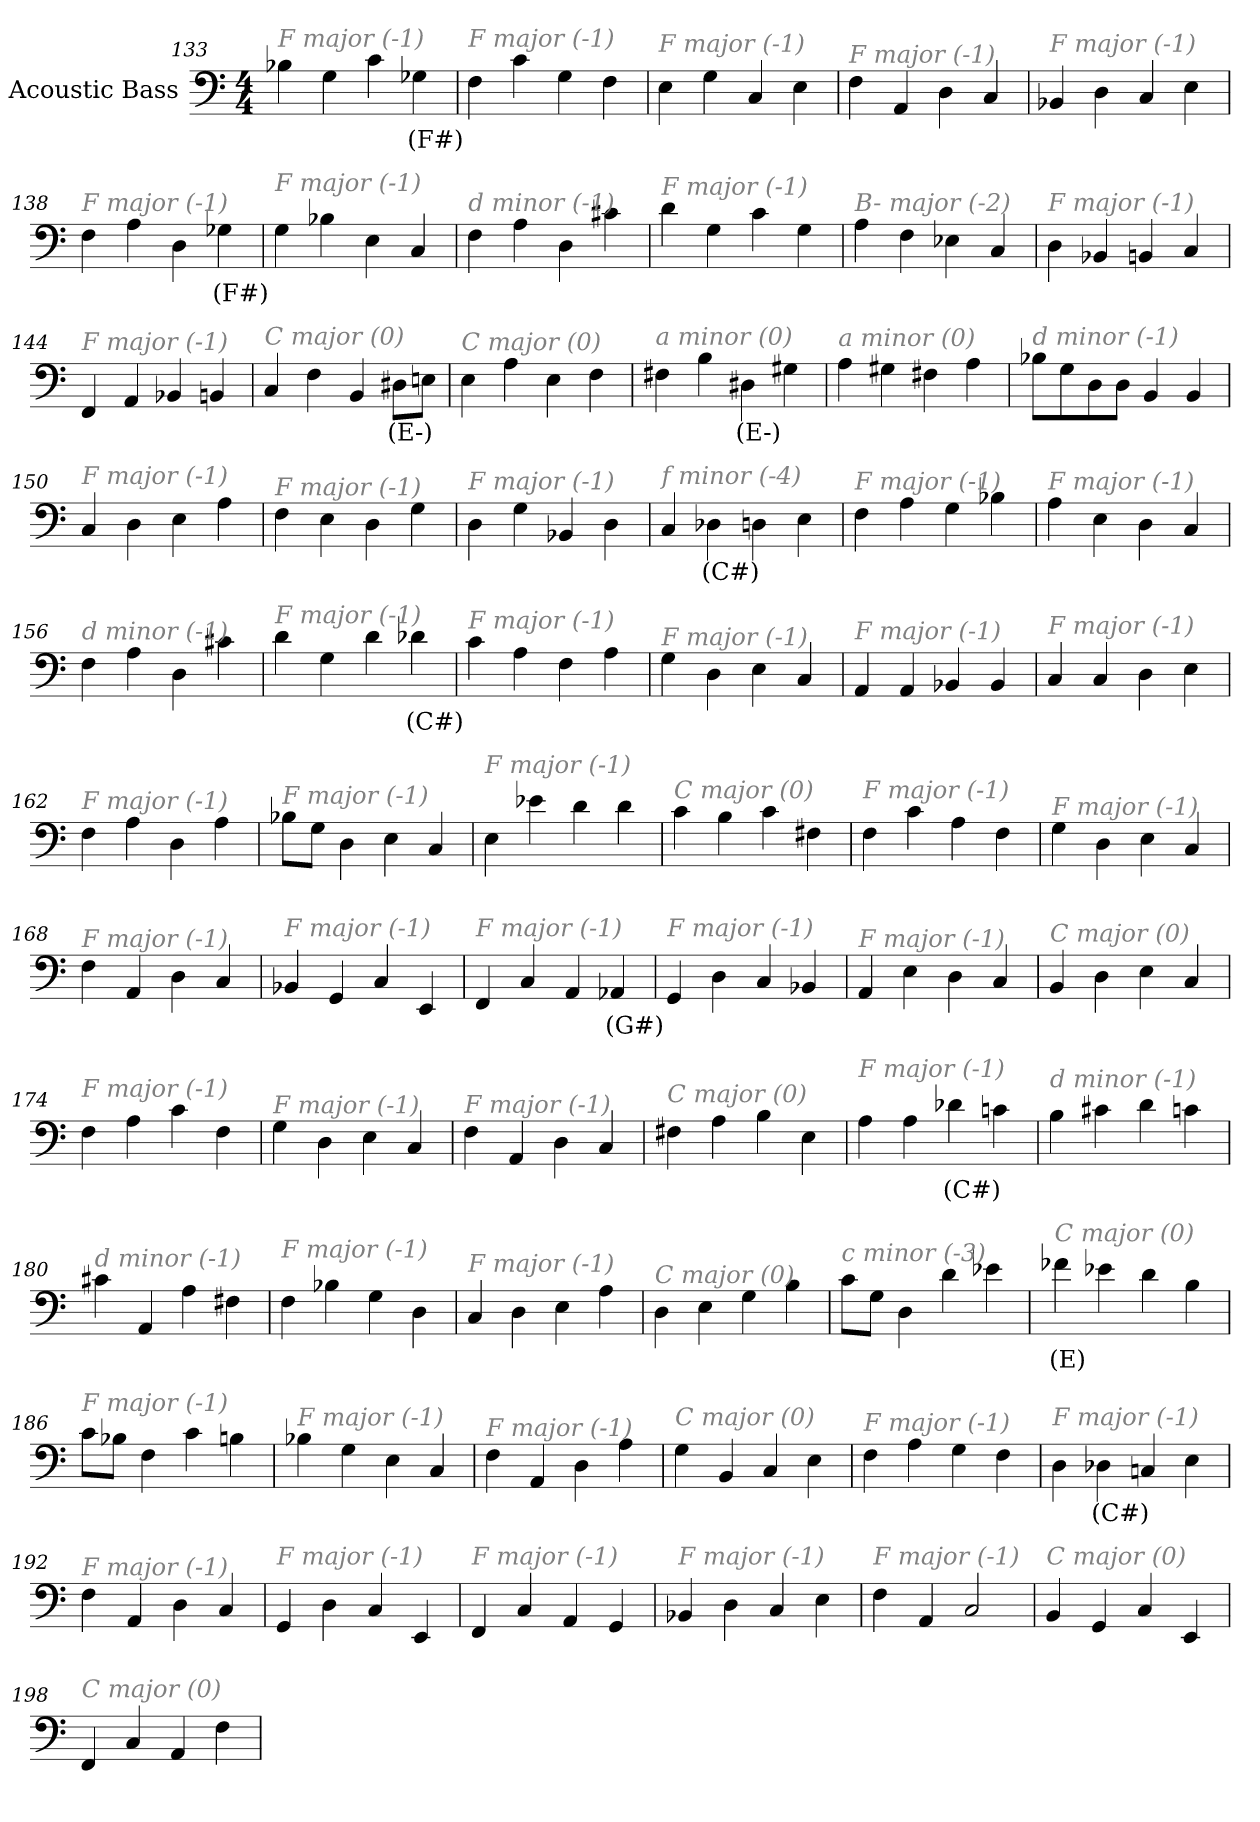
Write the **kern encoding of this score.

**kern	**text
*part1	*part1
*staff1	*staff1
*I"Acoustic Bass	*
*clefF4	*
*ITrd7c12	*
*k[]	*
*C:	*
*M4/4	*
=133	=133
!LO:TX:i:color=#808080:t=F major (-1)	!
4BB-X	.
4GG	.
4C	.
4GG-Xi	(F#)
=134	=134
!LO:TX:i:color=#808080:t=F major (-1)	!
4FF	.
4C	.
4GG	.
4FF	.
=135	=135
!LO:TX:i:color=#808080:t=F major (-1)	!
4EE	.
4GG	.
4CC	.
4EE	.
=136	=136
!LO:TX:i:color=#808080:t=F major (-1)	!
4FF	.
4AAA	.
4DD	.
4CC	.
=137	=137
!LO:TX:i:color=#808080:t=F major (-1)	!
4BBB-X	.
4DD	.
4CC	.
4EE	.
=138	=138
!LO:TX:i:color=#808080:t=F major (-1)	!
4FF	.
4AA	.
4DD	.
4GG-Xi	(F#)
=139	=139
!LO:TX:i:color=#808080:t=F major (-1)	!
4GG	.
4BB-X	.
4EE	.
4CC	.
=140	=140
!LO:TX:i:color=#808080:t=d minor (-1)	!
4FF	.
4AA	.
4DD	.
4C#X	.
=141	=141
!LO:TX:i:color=#808080:t=F major (-1)	!
4D	.
4GG	.
4C	.
4GG	.
=142	=142
!LO:TX:i:color=#808080:t=B- major (-2)	!
4AA	.
4FF	.
4EE-X	.
4CC	.
=143	=143
!LO:TX:i:color=#808080:t=F major (-1)	!
4DD	.
4BBB-X	.
4BBBn	.
4CC	.
=144	=144
!LO:TX:i:color=#808080:t=F major (-1)	!
4FFF	.
4AAA	.
4BBB-X	.
4BBBn	.
=145	=145
!LO:TX:i:color=#808080:t=C major (0)	!
4CC	.
4FF	.
4BBB	.
8DD#XiL	(E-)
8EEnJ	.
=146	=146
!LO:TX:i:color=#808080:t=C major (0)	!
4EE	.
4AA	.
4EE	.
4FF	.
=147	=147
!LO:TX:i:color=#808080:t=a minor (0)	!
4FF#X	.
4BB	.
4DD#Xi	(E-)
4GG#X	.
=148	=148
!LO:TX:i:color=#808080:t=a minor (0)	!
4AA	.
4GG#X	.
4FF#X	.
4AA	.
=149	=149
!LO:TX:i:color=#808080:t=d minor (-1)	!
8BB-XL	.
8GG	.
8DD	.
8DDJ	.
4BBB	.
4BBB	.
=150	=150
!LO:TX:i:color=#808080:t=F major (-1)	!
4CC	.
4DD	.
4EE	.
4AA	.
=151	=151
!LO:TX:i:color=#808080:t=F major (-1)	!
4FF	.
4EE	.
4DD	.
4GG	.
=152	=152
!LO:TX:i:color=#808080:t=F major (-1)	!
4DD	.
4GG	.
4BBB-X	.
4DD	.
=153	=153
!LO:TX:i:color=#808080:t=f minor (-4)	!
4CC	.
4DD-Xi	(C#)
4DD	.
4EE	.
=154	=154
!LO:TX:i:color=#808080:t=F major (-1)	!
4FF	.
4AA	.
4GG	.
4BB-X	.
=155	=155
!LO:TX:i:color=#808080:t=F major (-1)	!
4AA	.
4EE	.
4DD	.
4CC	.
=156	=156
!LO:TX:i:color=#808080:t=d minor (-1)	!
4FF	.
4AA	.
4DD	.
4C#X	.
=157	=157
!LO:TX:i:color=#808080:t=F major (-1)	!
4D	.
4GG	.
4D	.
4D-Xi	(C#)
=158	=158
!LO:TX:i:color=#808080:t=F major (-1)	!
4C	.
4AA	.
4FF	.
4AA	.
=159	=159
!LO:TX:i:color=#808080:t=F major (-1)	!
4GG	.
4DD	.
4EE	.
4CC	.
=160	=160
!LO:TX:i:color=#808080:t=F major (-1)	!
4AAA	.
4AAA	.
4BBB-X	.
4BBB-	.
=161	=161
!LO:TX:i:color=#808080:t=F major (-1)	!
4CC	.
4CC	.
4DD	.
4EE	.
=162	=162
!LO:TX:i:color=#808080:t=F major (-1)	!
4FF	.
4AA	.
4DD	.
4AA	.
=163	=163
!LO:TX:i:color=#808080:t=F major (-1)	!
8BB-XL	.
8GGJ	.
4DD	.
4EE	.
4CC	.
=164	=164
!LO:TX:i:color=#808080:t=F major (-1)	!
4EE	.
4E-X	.
4D	.
4D	.
=165	=165
!LO:TX:i:color=#808080:t=C major (0)	!
4C	.
4BB	.
4C	.
4FF#X	.
=166	=166
!LO:TX:i:color=#808080:t=F major (-1)	!
4FF	.
4C	.
4AA	.
4FF	.
=167	=167
!LO:TX:i:color=#808080:t=F major (-1)	!
4GG	.
4DD	.
4EE	.
4CC	.
=168	=168
!LO:TX:i:color=#808080:t=F major (-1)	!
4FF	.
4AAA	.
4DD	.
4CC	.
=169	=169
!LO:TX:i:color=#808080:t=F major (-1)	!
4BBB-X	.
4GGG	.
4CC	.
4EEE	.
=170	=170
!LO:TX:i:color=#808080:t=F major (-1)	!
4FFF	.
4CC	.
4AAA	.
4AAA-Xi	(G#)
=171	=171
!LO:TX:i:color=#808080:t=F major (-1)	!
4GGG	.
4DD	.
4CC	.
4BBB-X	.
=172	=172
!LO:TX:i:color=#808080:t=F major (-1)	!
4AAA	.
4EE	.
4DD	.
4CC	.
=173	=173
!LO:TX:i:color=#808080:t=C major (0)	!
4BBB	.
4DD	.
4EE	.
4CC	.
=174	=174
!LO:TX:i:color=#808080:t=F major (-1)	!
4FF	.
4AA	.
4C	.
4FF	.
=175	=175
!LO:TX:i:color=#808080:t=F major (-1)	!
4GG	.
4DD	.
4EE	.
4CC	.
=176	=176
!LO:TX:i:color=#808080:t=F major (-1)	!
4FF	.
4AAA	.
4DD	.
4CC	.
=177	=177
!LO:TX:i:color=#808080:t=C major (0)	!
4FF#X	.
4AA	.
4BB	.
4EE	.
=178	=178
!LO:TX:i:color=#808080:t=F major (-1)	!
4AA	.
4AA	.
4D-Xi	(C#)
4Cn	.
=179	=179
!LO:TX:i:color=#808080:t=d minor (-1)	!
4BB	.
4C#X	.
4D	.
4Cn	.
=180	=180
!LO:TX:i:color=#808080:t=d minor (-1)	!
4C#X	.
4AAA	.
4AA	.
4FF#X	.
=181	=181
!LO:TX:i:color=#808080:t=F major (-1)	!
4FF	.
4BB-X	.
4GG	.
4DD	.
=182	=182
!LO:TX:i:color=#808080:t=F major (-1)	!
4CC	.
4DD	.
4EE	.
4AA	.
=183	=183
!LO:TX:i:color=#808080:t=C major (0)	!
4DD	.
4EE	.
4GG	.
4BB	.
=184	=184
!LO:TX:i:color=#808080:t=c minor (-3)	!
8CL	.
8GGJ	.
4DD	.
4D	.
4E-X	.
=185	=185
!LO:TX:i:color=#808080:t=C major (0)	!
4F-Xj	(E)
4E-X	.
4D	.
4BB	.
=186	=186
!LO:TX:i:color=#808080:t=F major (-1)	!
8CL	.
8BB-XJ	.
4FF	.
4C	.
4BBn	.
=187	=187
!LO:TX:i:color=#808080:t=F major (-1)	!
4BB-X	.
4GG	.
4EE	.
4CC	.
=188	=188
!LO:TX:i:color=#808080:t=F major (-1)	!
4FF	.
4AAA	.
4DD	.
4AA	.
=189	=189
!LO:TX:i:color=#808080:t=C major (0)	!
4GG	.
4BBB	.
4CC	.
4EE	.
=190	=190
!LO:TX:i:color=#808080:t=F major (-1)	!
4FF	.
4AA	.
4GG	.
4FF	.
=191	=191
!LO:TX:i:color=#808080:t=F major (-1)	!
4DD	.
4DD-Xi	(C#)
4CCn	.
4EE	.
=192	=192
!LO:TX:i:color=#808080:t=F major (-1)	!
4FF	.
4AAA	.
4DD	.
4CC	.
=193	=193
!LO:TX:i:color=#808080:t=F major (-1)	!
4GGG	.
4DD	.
4CC	.
4EEE	.
=194	=194
!LO:TX:i:color=#808080:t=F major (-1)	!
4FFF	.
4CC	.
4AAA	.
4GGG	.
=195	=195
!LO:TX:i:color=#808080:t=F major (-1)	!
4BBB-X	.
4DD	.
4CC	.
4EE	.
=196	=196
!LO:TX:i:color=#808080:t=F major (-1)	!
4FF	.
4AAA	.
2CC	.
=197	=197
!LO:TX:i:color=#808080:t=C major (0)	!
4BBB	.
4GGG	.
4CC	.
4EEE	.
=198	=198
!LO:TX:i:color=#808080:t=C major (0)	!
4FFF	.
4CC	.
4AAA	.
4FF	.
=	=
*-	*-
